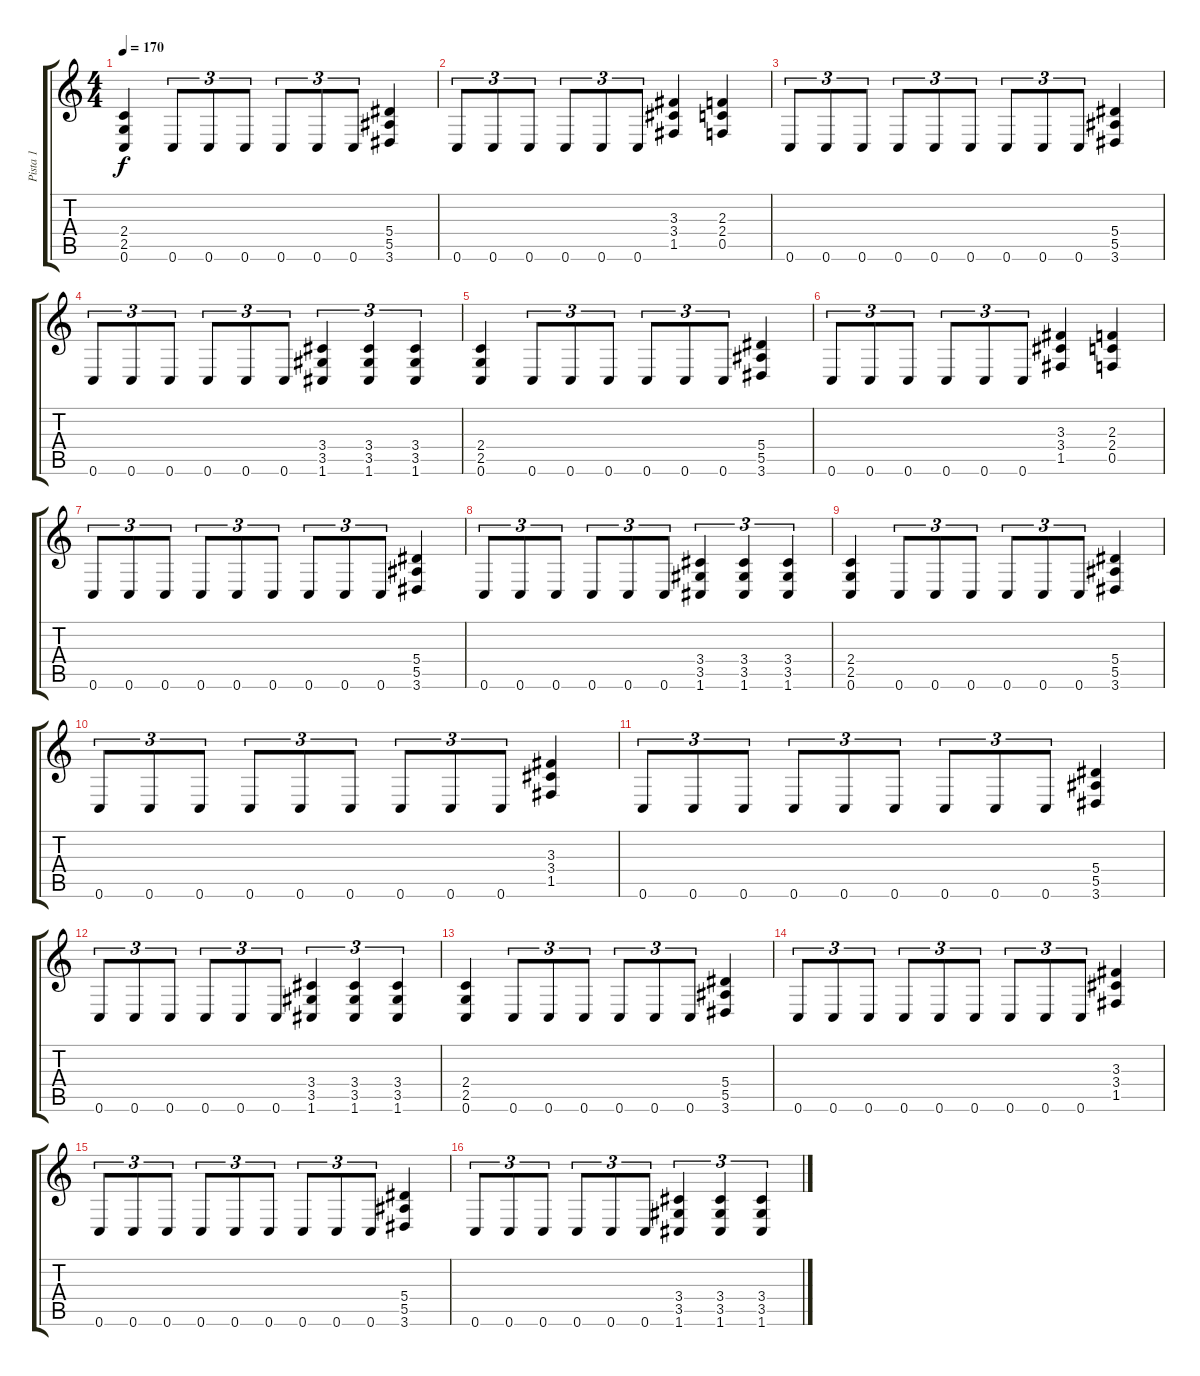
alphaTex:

\track ("Pista 1" "Pista 1") {instrument distortionguitar}
\staff {score tabs}
\tuning (C4 G3 Eb3 Bb2 F2 C2) {hide}
\ts (4 4)
\tempo 170
\clef g2
\ks c
(2.4 2.5 0.6).4{dy f instrument distortionguitar} 0.6.8{tu (3 2)} 0.6.8{tu (3 2)} 0.6.8{tu (3 2)} 0.6.8{tu (3 2)} 0.6.8{tu (3 2)} 0.6.8{tu (3 2)} (5.4 5.5 3.6).4 |
0.6.8{tu (3 2)} 0.6.8{tu (3 2)} 0.6.8{tu (3 2)} 0.6.8{tu (3 2)} 0.6.8{tu (3 2)} 0.6.8{tu (3 2)} (3.3 3.4 1.5).4 (2.3 2.4 0.5).4 |
0.6.8{tu (3 2)} 0.6.8{tu (3 2)} 0.6.8{tu (3 2)} 0.6.8{tu (3 2)} 0.6.8{tu (3 2)} 0.6.8{tu (3 2)} 0.6.8{tu (3 2)} 0.6.8{tu (3 2)} 0.6.8{tu (3 2)} (5.4 5.5 3.6).4 |
0.6.8{tu (3 2)} 0.6.8{tu (3 2)} 0.6.8{tu (3 2)} 0.6.8{tu (3 2)} 0.6.8{tu (3 2)} 0.6.8{tu (3 2)} (3.4 3.5 1.6).4{tu (3 2)} (3.4 3.5 1.6).4{tu (3 2)} (3.4 3.5 1.6).4{tu (3 2)} |
(2.4 2.5 0.6).4 0.6.8{tu (3 2)} 0.6.8{tu (3 2)} 0.6.8{tu (3 2)} 0.6.8{tu (3 2)} 0.6.8{tu (3 2)} 0.6.8{tu (3 2)} (5.4 5.5 3.6).4 |
0.6.8{tu (3 2)} 0.6.8{tu (3 2)} 0.6.8{tu (3 2)} 0.6.8{tu (3 2)} 0.6.8{tu (3 2)} 0.6.8{tu (3 2)} (3.3 3.4 1.5).4 (2.3 2.4 0.5).4 |
0.6.8{tu (3 2)} 0.6.8{tu (3 2)} 0.6.8{tu (3 2)} 0.6.8{tu (3 2)} 0.6.8{tu (3 2)} 0.6.8{tu (3 2)} 0.6.8{tu (3 2)} 0.6.8{tu (3 2)} 0.6.8{tu (3 2)} (5.4 5.5 3.6).4 |
0.6.8{tu (3 2)} 0.6.8{tu (3 2)} 0.6.8{tu (3 2)} 0.6.8{tu (3 2)} 0.6.8{tu (3 2)} 0.6.8{tu (3 2)} (3.4 3.5 1.6).4{tu (3 2)} (3.4 3.5 1.6).4{tu (3 2)} (3.4 3.5 1.6).4{tu (3 2)} |
(2.4 2.5 0.6).4 0.6.8{tu (3 2)} 0.6.8{tu (3 2)} 0.6.8{tu (3 2)} 0.6.8{tu (3 2)} 0.6.8{tu (3 2)} 0.6.8{tu (3 2)} (5.4 5.5 3.6).4 |
0.6.8{tu (3 2)} 0.6.8{tu (3 2)} 0.6.8{tu (3 2)} 0.6.8{tu (3 2)} 0.6.8{tu (3 2)} 0.6.8{tu (3 2)} 0.6.8{tu (3 2)} 0.6.8{tu (3 2)} 0.6.8{tu (3 2)} (3.3 3.4 1.5).4 |
0.6.8{tu (3 2)} 0.6.8{tu (3 2)} 0.6.8{tu (3 2)} 0.6.8{tu (3 2)} 0.6.8{tu (3 2)} 0.6.8{tu (3 2)} 0.6.8{tu (3 2)} 0.6.8{tu (3 2)} 0.6.8{tu (3 2)} (5.4 5.5 3.6).4 |
0.6.8{tu (3 2)} 0.6.8{tu (3 2)} 0.6.8{tu (3 2)} 0.6.8{tu (3 2)} 0.6.8{tu (3 2)} 0.6.8{tu (3 2)} (3.4 3.5 1.6).4{tu (3 2)} (3.4 3.5 1.6).4{tu (3 2)} (3.4 3.5 1.6).4{tu (3 2)} |
(2.4 2.5 0.6).4 0.6.8{tu (3 2)} 0.6.8{tu (3 2)} 0.6.8{tu (3 2)} 0.6.8{tu (3 2)} 0.6.8{tu (3 2)} 0.6.8{tu (3 2)} (5.4 5.5 3.6).4 |
0.6.8{tu (3 2)} 0.6.8{tu (3 2)} 0.6.8{tu (3 2)} 0.6.8{tu (3 2)} 0.6.8{tu (3 2)} 0.6.8{tu (3 2)} 0.6.8{tu (3 2)} 0.6.8{tu (3 2)} 0.6.8{tu (3 2)} (3.3 3.4 1.5).4 |
0.6.8{tu (3 2)} 0.6.8{tu (3 2)} 0.6.8{tu (3 2)} 0.6.8{tu (3 2)} 0.6.8{tu (3 2)} 0.6.8{tu (3 2)} 0.6.8{tu (3 2)} 0.6.8{tu (3 2)} 0.6.8{tu (3 2)} (5.4 5.5 3.6).4 |
0.6.8{tu (3 2)} 0.6.8{tu (3 2)} 0.6.8{tu (3 2)} 0.6.8{tu (3 2)} 0.6.8{tu (3 2)} 0.6.8{tu (3 2)} (3.4 3.5 1.6).4{tu (3 2)} (3.4 3.5 1.6).4{tu (3 2)} (3.4 3.5 1.6).4{tu (3 2)}
